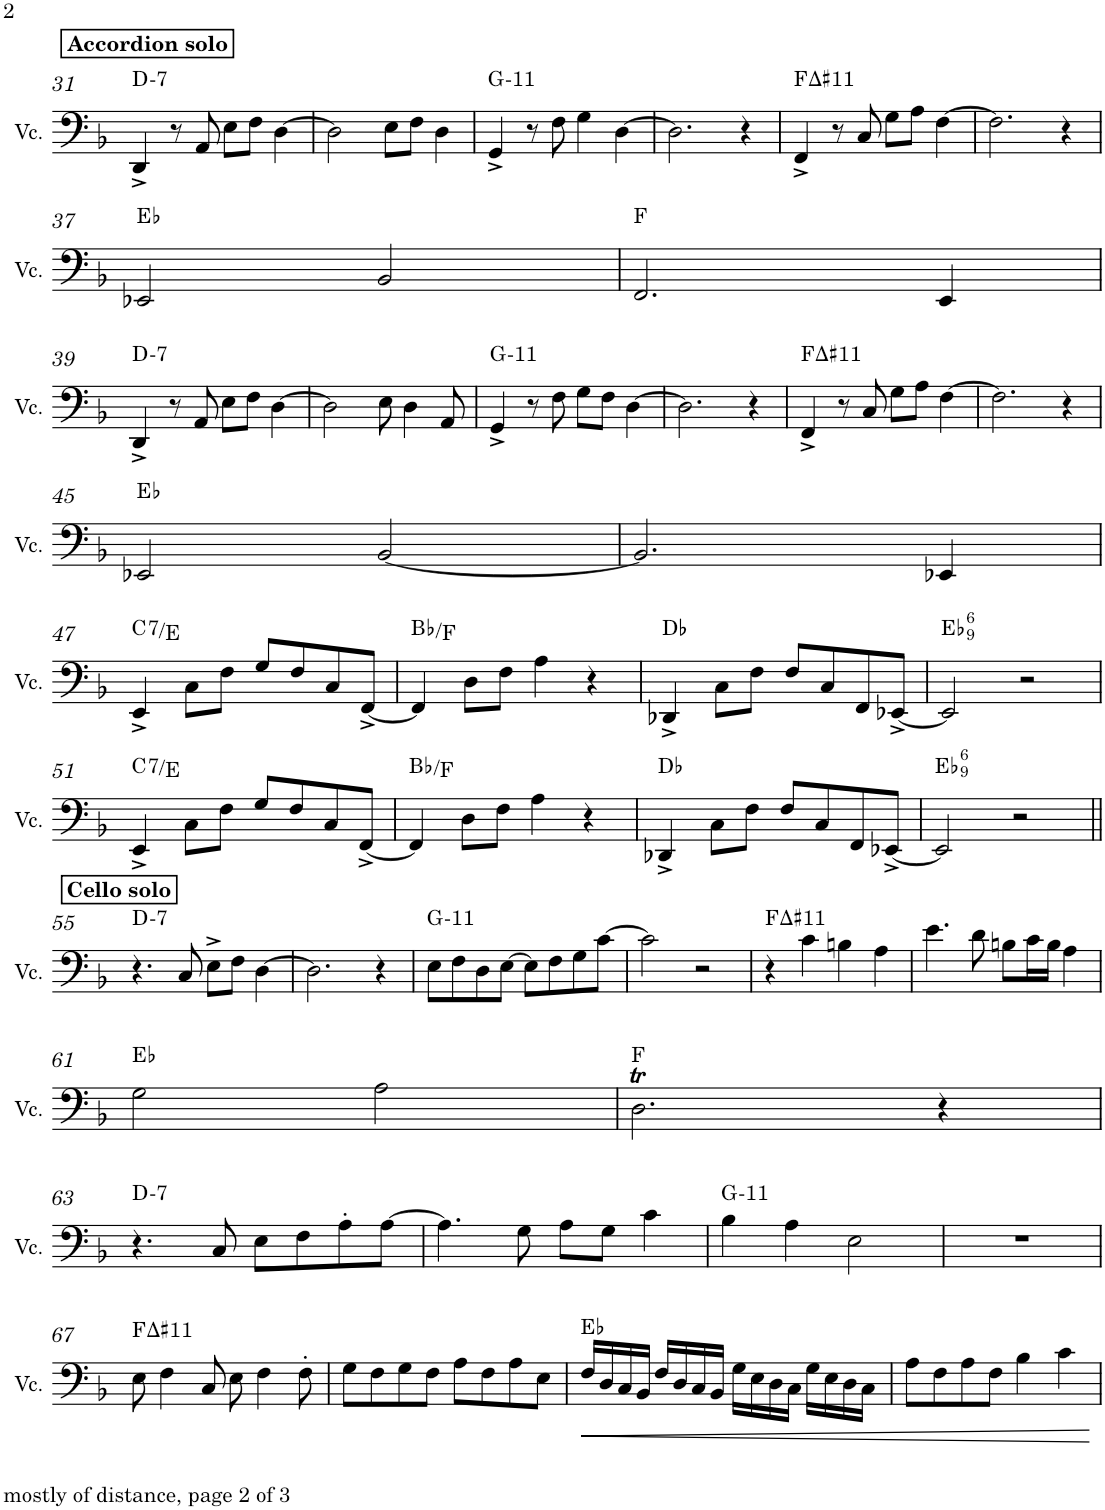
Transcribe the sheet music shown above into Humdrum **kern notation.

**kern	**dynam	**harte
*part1	*part1	*part1
*staff1	*staff1	*
*I"Violoncello	*	*
*I'Vc.	*	*
!!LO:PB:g=z
*clefF4	*	*
*k[b-]	*	*
*M4/4	*	*
!!LO:REH:place=s1:a:B:cj:t=Accordion solo
=31	=31	=31
!	!	!LO:H:kt=7
4DD^/	.	D:min7
8r	.	.
8AA/	.	.
8E\L	.	.
8F\J	.	.
[4D\	.	.
=32	=32	=32
2D\]	.	.
8E\L	.	.
8F\J	.	.
4D\	.	.
=33	=33	=33
!	!	!LO:H:kt=11
4GG^/	.	G:min9(11)
8r	.	.
8F\	.	.
4G\	.	.
[4D\	.	.
=34	=34	=34
2.D\]	.	.
4r	.	.
=35	=35	=35
4FF^/	.	F:maj(#11)
8r	.	.
8C/	.	.
8G\L	.	.
8A\J	.	.
[4F\	.	.
=36	=36	=36
2.F\]	.	.
4r	.	.
!!LO:LB:g=z
=37	=37	=37
2EE-X/	.	Eb:maj
2BB-/	.	.
=38	=38	=38
2.FF/	.	F:maj
4EE/	.	.
!!LO:LB:g=z
=39	=39	=39
!	!	!LO:H:kt=7
4DD^/	.	D:min7
8r	.	.
8AA/	.	.
8E\L	.	.
8F\J	.	.
[4D\	.	.
=40	=40	=40
2D\]	.	.
8E\	.	.
4D\	.	.
8AA/	.	.
=41	=41	=41
!	!	!LO:H:kt=11
4GG^/	.	G:min9(11)
8r	.	.
8F\	.	.
8G\L	.	.
8F\J	.	.
[4D\	.	.
=42	=42	=42
2.D\]	.	.
4r	.	.
=43	=43	=43
4FF^/	.	F:maj(#11)
8r	.	.
8C/	.	.
8G\L	.	.
8A\J	.	.
[4F\	.	.
=44	=44	=44
2.F\]	.	.
4r	.	.
!!LO:LB:g=z
=45	=45	=45
2EE-X/	.	Eb:maj
[2BB-/	.	.
=46	=46	=46
2.BB-/]	.	.
4EE-X/	.	.
!!LO:LB:g=z
=47	=47	=47
!	!	!LO:H:kt=7
4EE^/	.	C:7/3
8C\L	.	.
8F\J	.	.
8G/L	.	.
8F/	.	.
8C/	.	.
[8FF^/J	.	.
=48	=48	=48
4FF/]	.	Bb:maj/5
8D\L	.	.
8F\J	.	.
4A\	.	.
4r	.	.
=49	=49	=49
4DD-X^/	.	Db:maj
8C\L	.	.
8F\J	.	.
8F/L	.	.
8C/	.	.
8FF/	.	.
[8EE-X^/J	.	.
=50	=50	=50
!	!	!LO:H:kt=6
2EE-/]	.	Eb:maj6(9)
2r	.	.
!!LO:LB:g=z
=51	=51	=51
!	!	!LO:H:kt=7
4EE^/	.	C:7/3
8C\L	.	.
8F\J	.	.
8G/L	.	.
8F/	.	.
8C/	.	.
[8FF^/J	.	.
=52	=52	=52
4FF/]	.	Bb:maj/5
8D\L	.	.
8F\J	.	.
4A\	.	.
4r	.	.
=53	=53	=53
4DD-X^/	.	Db:maj
8C\L	.	.
8F\J	.	.
8F/L	.	.
8C/	.	.
8FF/	.	.
[8EE-X^/J	.	.
=54	=54	=54
!	!	!LO:H:kt=6
2EE-/]	.	Eb:maj6(9)
2r	.	.
!!LO:LB:g=z
!!LO:REH:place=s1:a:B:cj:t=Cello solo
=55||	=55||	=55||
!	!	!LO:H:kt=7
4.r	.	D:min7
8C/	.	.
8E^\L	.	.
8F\J	.	.
[4D\	.	.
=56	=56	=56
2.D\]	.	.
4r	.	.
=57	=57	=57
!	!	!LO:H:kt=11
8E\L	.	G:min9(11)
8F\	.	.
8D\	.	.
[8E\J	.	.
8E\L]	.	.
8F\	.	.
8G\	.	.
[8c\J	.	.
=58	=58	=58
2c\]	.	.
2r	.	.
=59	=59	=59
4r	.	F:maj(#11)
4c\	.	.
4Bn\	.	.
4A\	.	.
=60	=60	=60
4.e\	.	.
8d\	.	.
8Bn\L	.	.
16c\L	.	.
16B\JJ	.	.
4A\	.	.
!!LO:LB:g=z
=61	=61	=61
2G\	.	Eb:maj
2A\	.	.
=62	=62	=62
2.DT\	.	F:maj
4r	.	.
!!LO:LB:g=z
=63	=63	=63
!	!	!LO:H:kt=7
4.r	.	D:min7
8C/	.	.
8E\L	.	.
8F\	.	.
8A'\	.	.
[8A\J	.	.
=64	=64	=64
4.A\]	.	.
8G\	.	.
8A\L	.	.
8G\J	.	.
4c\	.	.
=65	=65	=65
!	!	!LO:H:kt=11
4B-\	.	G:min9(11)
4A\	.	.
2E\	.	.
=66	=66	=66
1r	.	.
!!LO:LB:g=z
=67	=67	=67
8E\	.	F:maj(#11)
4F\	.	.
8C/	.	.
8E\	.	.
4F\	.	.
8F'\	.	.
=68	=68	=68
8G\L	.	.
8F\	.	.
8G\	.	.
8F\J	.	.
8A\L	.	.
8F\	.	.
8A\	.	.
8E\J	.	.
=69	=69	=69
!	!LO:HP:b	!
16F/LL	<	Eb:maj
16D/	.	.
16C/	.	.
16BB-/JJ	.	.
16F/LL	.	.
16D/	.	.
16C/	.	.
16BB-/JJ	.	.
16G\LL	.	.
16E\	.	.
16D\	.	.
16C\JJ	.	.
16G\LL	.	.
16E\	.	.
16D\	.	.
16C\JJ	.	.
=70	=70	=70
8A\L	.	.
8F\	.	.
8A\	.	.
8F\J	.	.
4B-\	.	.
4c\	.	.
.	[	.
=	=	=
*-	*-	*-
